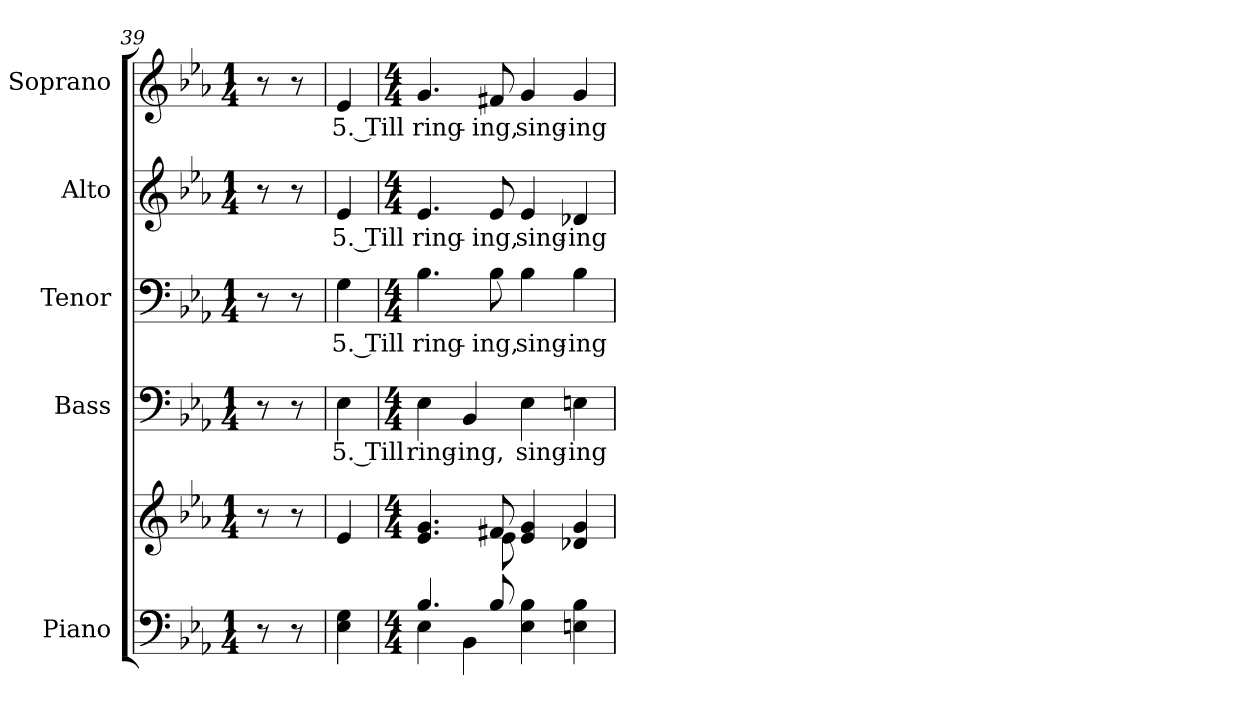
**kern	**kern	**kern	**text	**kern	**text	**kern	**text	**kern	**text
*part5	*part5	*part4	*part4	*part3	*part3	*part2	*part2	*part1	*part1
*staff6	*staff5	*staff4	*staff4	*staff3	*staff3	*staff2	*staff2	*staff1	*staff1
*I"Piano	*	*I"Bass	*	*I"Tenor	*	*I"Alto	*	*I"Soprano	*
*I'Pno.	*	*I'B.	*	*I'T.	*	*I'A.	*	*I'S.	*
!!LO:PB:g=z
*clefF4	*clefG2	*clefF4	*	*clefF4	*	*clefG2	*	*clefG2	*
*k[b-e-a-]	*k[b-e-a-]	*k[b-e-a-]	*	*k[b-e-a-]	*	*k[b-e-a-]	*	*k[b-e-a-]	*
*E-:	*E-:	*E-:	*	*E-:	*	*E-:	*	*E-:	*
*M1/4	*M1/4	*M1/4	*	*M1/4	*	*M1/4	*	*M1/4	*
=39	=39	=39	=39	=39	=39	=39	=39	=39	=39
8r	8r	8r	.	8r	.	8r	.	8r	.
8r	8r	8r	.	8r	.	8r	.	8r	.
=40	=40	=40	=40	=40	=40	=40	=40	=40	=40
!	!	!	!LO:LY:b:color=#000000	!	!	!	!	!	!
!	!	!	!	!	!LO:LY:b:color=#000000	!	!	!	!
!	!	!	!	!	!	!	!LO:LY:b:color=#000000	!	!
!	!	!	!	!	!	!	!	!	!LO:LY:b:color=#000000
4E-i\ 4Gi	4e-i/	4E-i\	5. Till	4Gi\	5. Till	4e-i/	5. Till	4e-i/	5. Till
!!LO:PB:g=z
=41	=41	=41	=41	=41	=41	=41	=41	=41	=41
*M4/4	*M4/4	*M4/4	*	*M4/4	*	*M4/4	*	*M4/4	*
*^	*^	*	*	*	*	*	*	*	*
!	!	!	!	!	!LO:LY:b:color=#000000	!	!	!	!	!	!
!	!	!	!	!	!	!	!LO:LY:b:color=#000000	!	!	!	!
!	!	!	!	!	!	!	!	!	!LO:LY:b:color=#000000	!	!
!	!	!	!	!	!	!	!	!	!	!	!LO:LY:b:color=#000000
4.B-i/	4E-i\	4.e-i/ 4.gi	4ryy	4E-i\	ring-	4.B-i\	ring-	4.e-i/	ring-	4.gi/	ring-
!	!	!	!	!	!LO:LY:b:color=#000000	!	!	!	!	!	!
.	4BB-i\	.	8ryy	4BB-i/	-ing,	.	.	.	.	.	.
!	!	!	!	!	!	!	!LO:LY:b:color=#000000	!	!	!	!
!	!	!	!	!	!	!	!	!	!LO:LY:b:color=#000000	!	!
!	!	!	!	!	!	!	!	!	!	!	!LO:LY:b:color=#000000
8B-i/	.	8f#Xi/	8e-i\	.	.	8B-i\	-ing,	8e-i/	-ing,	8f#Xi/	-ing,
!	!	!	!	!	!LO:LY:b:color=#000000	!	!	!	!	!	!
!	!	!	!	!	!	!	!LO:LY:b:color=#000000	!	!	!	!
!	!	!	!	!	!	!	!	!	!LO:LY:b:color=#000000	!	!
!	!	!	!	!	!	!	!	!	!	!	!LO:LY:b:color=#000000
4E-i\ 4B-i	2ryy	4e-i/ 4gi	2ryy	4E-i\	sing-	4B-i\	sing-	4e-i/	sing-	4gi/	sing-
!	!	!	!	!	!LO:LY:b:color=#000000	!	!	!	!	!	!
!	!	!	!	!	!	!	!LO:LY:b:color=#000000	!	!	!	!
!	!	!	!	!	!	!	!	!	!LO:LY:b:color=#000000	!	!
!	!	!	!	!	!	!	!	!	!	!	!LO:LY:b:color=#000000
4Eni\ 4B-i	.	4d-Xi/ 4gi	.	4Eni\	-ing	4B-i\	-ing	4d-Xi/	-ing	4gi/	-ing
*v	*v	*	*	*	*	*	*	*	*	*	*
*	*v	*v	*	*	*	*	*	*	*	*
=	=	=	=	=	=	=	=	=	=
*-	*-	*-	*-	*-	*-	*-	*-	*-	*-
